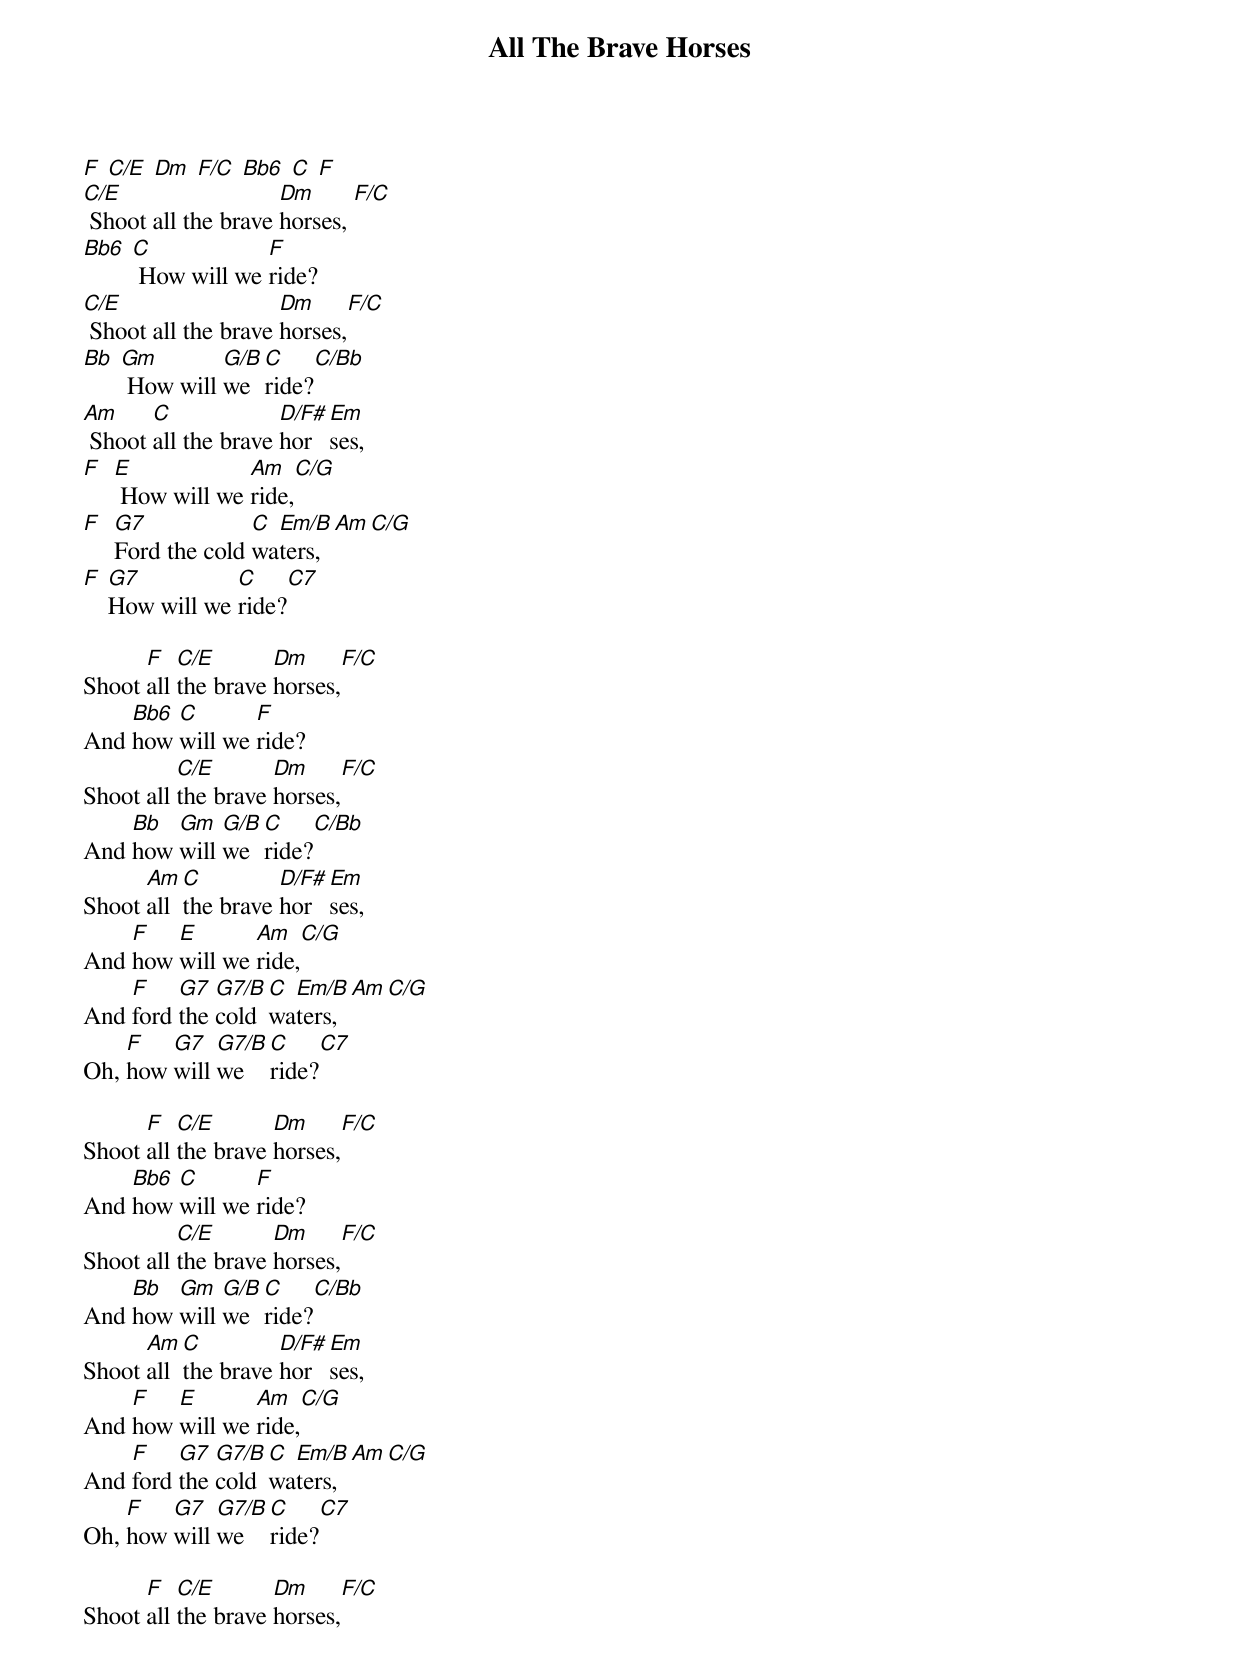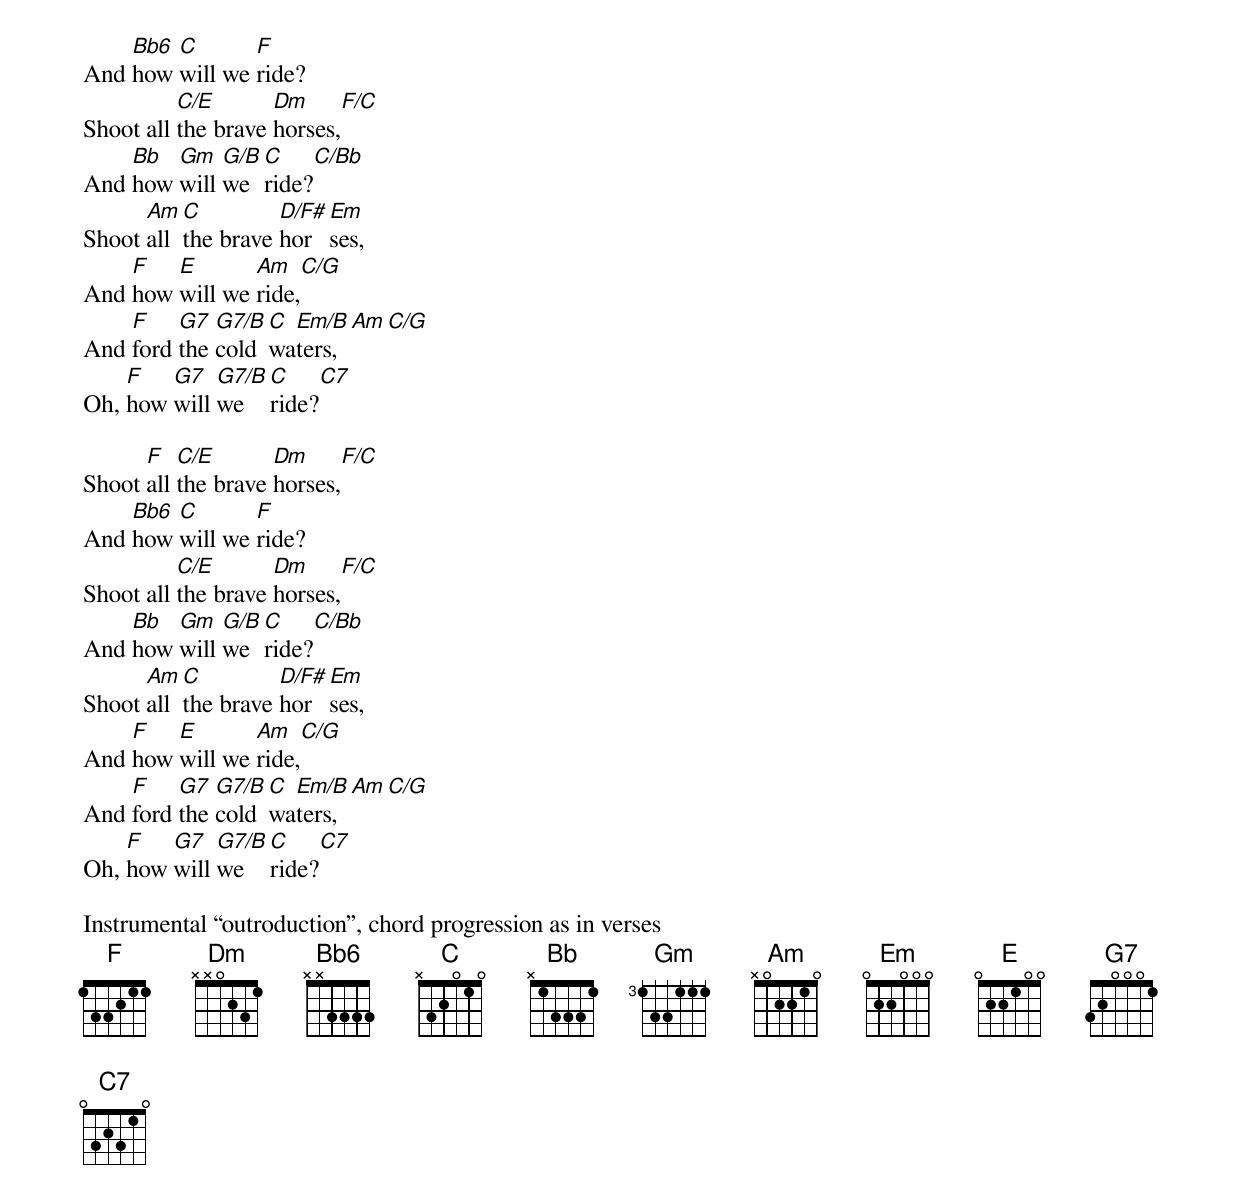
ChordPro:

{title: All The Brave Horses}
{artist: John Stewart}
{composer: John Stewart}
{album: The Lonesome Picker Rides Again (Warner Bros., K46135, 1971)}

[F] [C/E] [Dm] [F/C] [Bb6] [C] [F]
[C/E] Shoot all the brave [Dm]horses, [F/C]
[Bb6] [C] How will we [F]ride?
[C/E] Shoot all the brave [Dm]horses,[F/C]
[Bb] [Gm] How will [G/B]we [C]ride?[C/Bb]
[Am] Shoot [C]all the brave [D/F#]hor[Em]ses,
[F]  [E] How will we [Am]ride,[C/G]
[F]  [G7]Ford the cold [C]wa[Em/B]ters,[Am][C/G]
[F] [G7]How will we [C]ride?[C7]

Shoot [F]all [C/E]the brave [Dm]horses,[F/C]
And [Bb6]how [C]will we [F]ride?
Shoot all [C/E]the brave [Dm]horses,[F/C]
And [Bb]how [Gm]will [G/B]we [C]ride?[C/Bb]
Shoot [Am]all [C]the brave [D/F#]hor[Em]ses,
And [F]how [E]will we [Am]ride,[C/G]
And [F]ford [G7]the [G7/B]cold [C]wa[Em/B]ters,[Am][C/G]
Oh, [F]how [G7]will [G7/B]we [C]ride?[C7]

Shoot [F]all [C/E]the brave [Dm]horses,[F/C]
And [Bb6]how [C]will we [F]ride?
Shoot all [C/E]the brave [Dm]horses,[F/C]
And [Bb]how [Gm]will [G/B]we [C]ride?[C/Bb]
Shoot [Am]all [C]the brave [D/F#]hor[Em]ses,
And [F]how [E]will we [Am]ride,[C/G]
And [F]ford [G7]the [G7/B]cold [C]wa[Em/B]ters,[Am][C/G]
Oh, [F]how [G7]will [G7/B]we [C]ride?[C7]

Shoot [F]all [C/E]the brave [Dm]horses,[F/C]
And [Bb6]how [C]will we [F]ride?
Shoot all [C/E]the brave [Dm]horses,[F/C]
And [Bb]how [Gm]will [G/B]we [C]ride?[C/Bb]
Shoot [Am]all [C]the brave [D/F#]hor[Em]ses,
And [F]how [E]will we [Am]ride,[C/G]
And [F]ford [G7]the [G7/B]cold [C]wa[Em/B]ters,[Am][C/G]
Oh, [F]how [G7]will [G7/B]we [C]ride?[C7]

Shoot [F]all [C/E]the brave [Dm]horses,[F/C]
And [Bb6]how [C]will we [F]ride?
Shoot all [C/E]the brave [Dm]horses,[F/C]
And [Bb]how [Gm]will [G/B]we [C]ride?[C/Bb]
Shoot [Am]all [C]the brave [D/F#]hor[Em]ses,
And [F]how [E]will we [Am]ride,[C/G]
And [F]ford [G7]the [G7/B]cold [C]wa[Em/B]ters,[Am][C/G]
Oh, [F]how [G7]will [G7/B]we [C]ride?[C7]

Instrumental “outroduction”, chord progression as in verses
